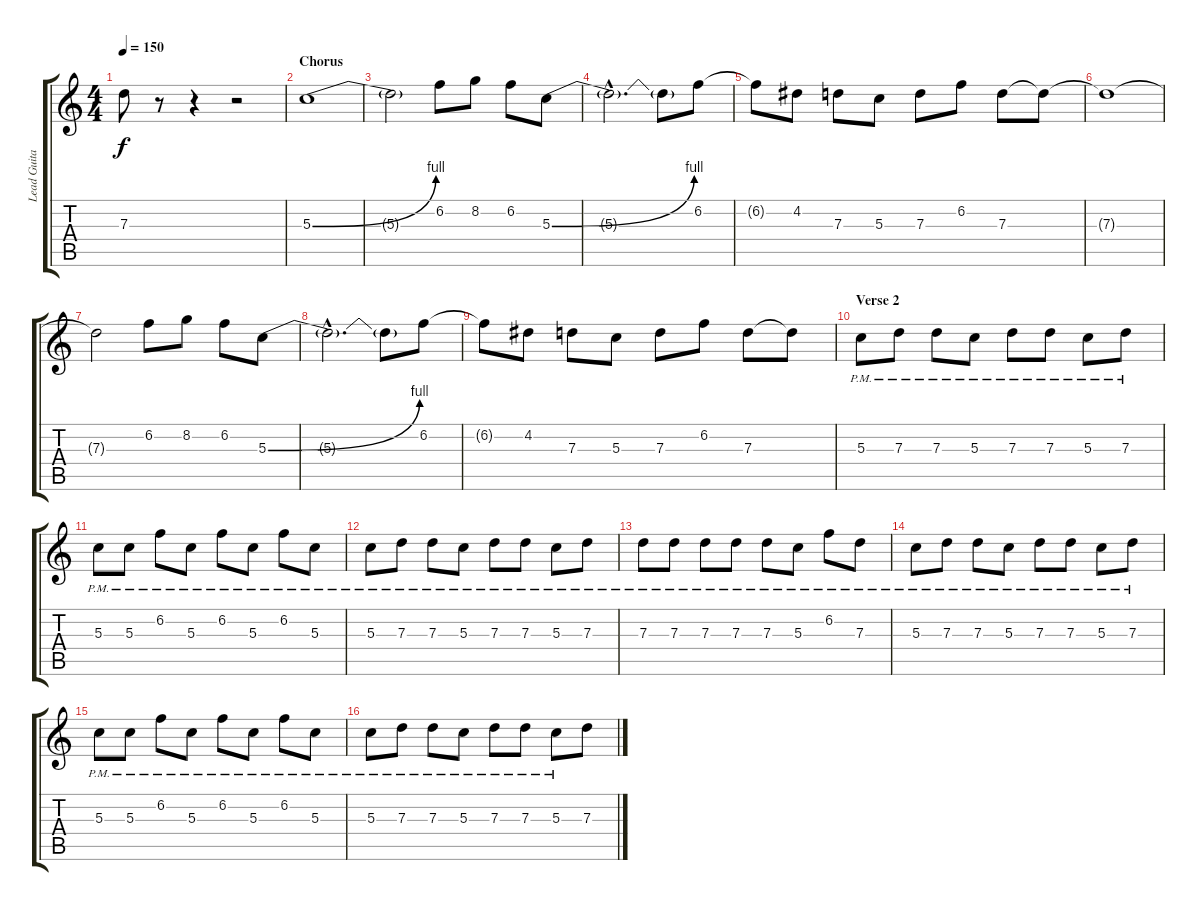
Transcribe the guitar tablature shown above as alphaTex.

\track ("Lead Guitar" "Lead Guita") {instrument distortionguitar}
\staff {score tabs}
\tuning (E4 B3 G3 D3 A2 E2) {hide}
\ts (4 4)
\tempo 150
\clef g2
\ks c
7.3{t}.8{dy f} r.8 r.4 r.2 |
\section ("" "Chorus")
5.3{be (bend 0 0 60 4)}.1 |
5.3{t}.2 6.2.8 8.2.8 6.2.8 5.3{be (bend 0 0 60 4)}.8 |
5.3{hac t}.2{d} 5.3{t}.8 6.2.8 |
6.2{t}.8 4.2.8 7.3.8 5.3.8 7.3.8 6.2.8 7.3.8 7.3{t}.8 |
7.3{t}.1 |
7.3{t}.2 6.2.8 8.2.8 6.2.8 5.3{be (bend 0 0 60 4)}.8 |
5.3{hac t}.2{d} 5.3{t}.8 6.2.8 |
6.2{t}.8 4.2.8 7.3.8 5.3.8 7.3.8 6.2.8 7.3.8 7.3{t}.8 |
\section ("" "Verse 2")
5.3{pm}.8 7.3{pm}.8 7.3{pm}.8 5.3{pm}.8 7.3{pm}.8 7.3{pm}.8 5.3{pm}.8 7.3{pm}.8 |
5.3{pm}.8 5.3{pm}.8 6.2{pm}.8 5.3{pm}.8 6.2{pm}.8 5.3{pm}.8 6.2{pm}.8 5.3{pm}.8 |
5.3{pm}.8 7.3{pm}.8 7.3{pm}.8 5.3{pm}.8 7.3{pm}.8 7.3{pm}.8 5.3{pm}.8 7.3{pm}.8 |
7.3{pm}.8 7.3{pm}.8 7.3{pm}.8 7.3{pm}.8 7.3{pm}.8 5.3{pm}.8 6.2{pm}.8 7.3{pm}.8 |
5.3{pm}.8 7.3{pm}.8 7.3{pm}.8 5.3{pm}.8 7.3{pm}.8 7.3{pm}.8 5.3{pm}.8 7.3{pm}.8 |
5.3{pm}.8 5.3{pm}.8 6.2{pm}.8 5.3{pm}.8 6.2{pm}.8 5.3{pm}.8 6.2{pm}.8 5.3{pm}.8 |
5.3{pm}.8 7.3{pm}.8 7.3{pm}.8 5.3{pm}.8 7.3{pm}.8 7.3{pm}.8 5.3{pm}.8 7.3.8
